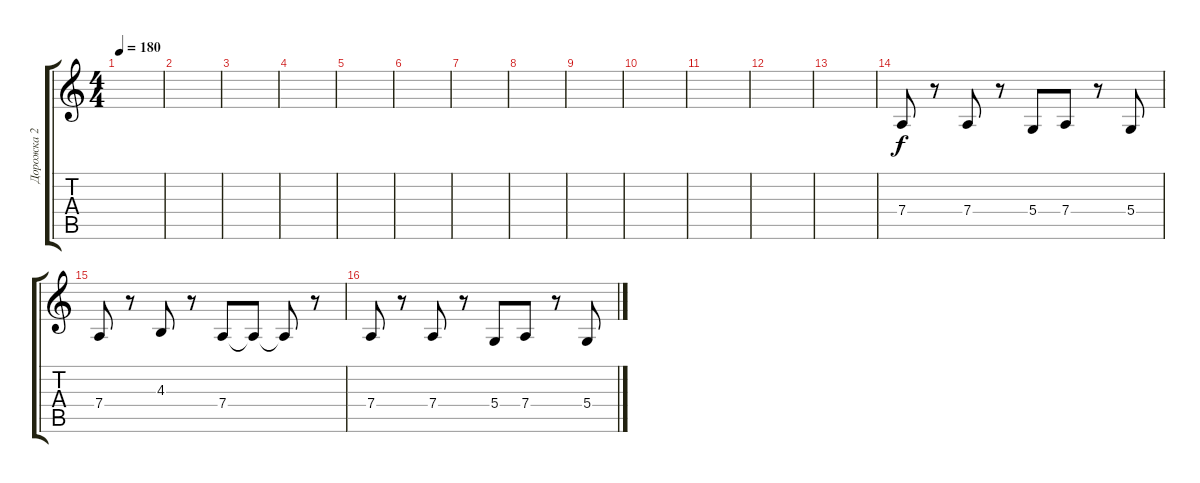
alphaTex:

\track ("Дорожка 2" "Дорожка 2") {instrument tuba}
\staff {score tabs}
\tuning (E4 B3 G3 D3 A2 E2) {hide}
\ts (4 4)
\tempo 180
\clef g2
\ks c
|
|
|
|
|
|
|
|
|
|
|
|
|
7.4.8 r.8 7.4.8 r.8 5.4.8 7.4.8 r.8 5.4.8 |
7.4.8 r.8 4.3.8 r.8 7.4.8 7.4{t}.8 7.4{t}.8 r.8 |
7.4.8 r.8 7.4.8 r.8 5.4.8 7.4.8 r.8 5.4.8
